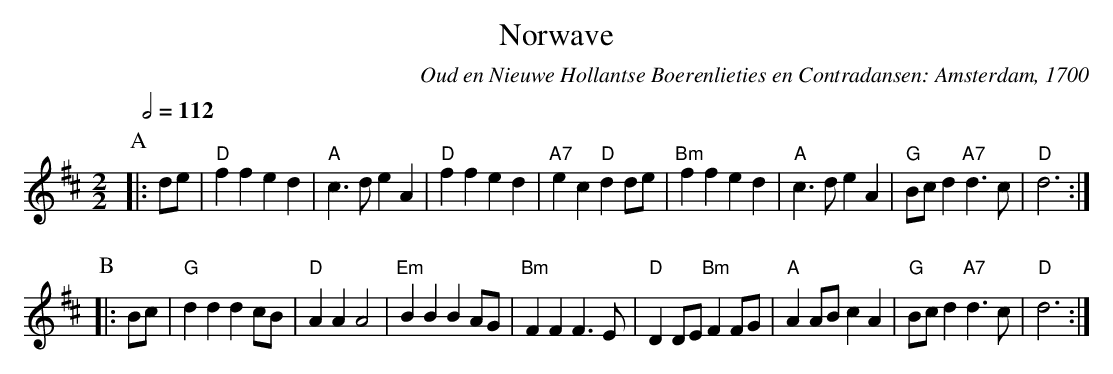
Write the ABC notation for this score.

X:1
T:Norwave
C:Oud en Nieuwe Hollantse Boerenlieties en Contradansen: Amsterdam, 1700
L:1/4
M:2/2
Q:1/2=112
K:D
P:A
|: d/e/ | "D"ff ed | "A"c>d eA | "D"ff ed | "A7"ec "D"dd/e/ |\
"Bm"ff ed | "A"c>d eA | "G"B/c/d "A7"d>c | "D"d3 :|
P:B
|: B/c/ | "G"dd dc/B/ | "D"AA A2 | "Em"BB BA/G/ | "Bm"FF F>E |\
"D"DD/E/ "Bm"FF/G/ | "A"AA/B/ cA | "G"B/c/d "A7"d>c | "D"d3 :|
